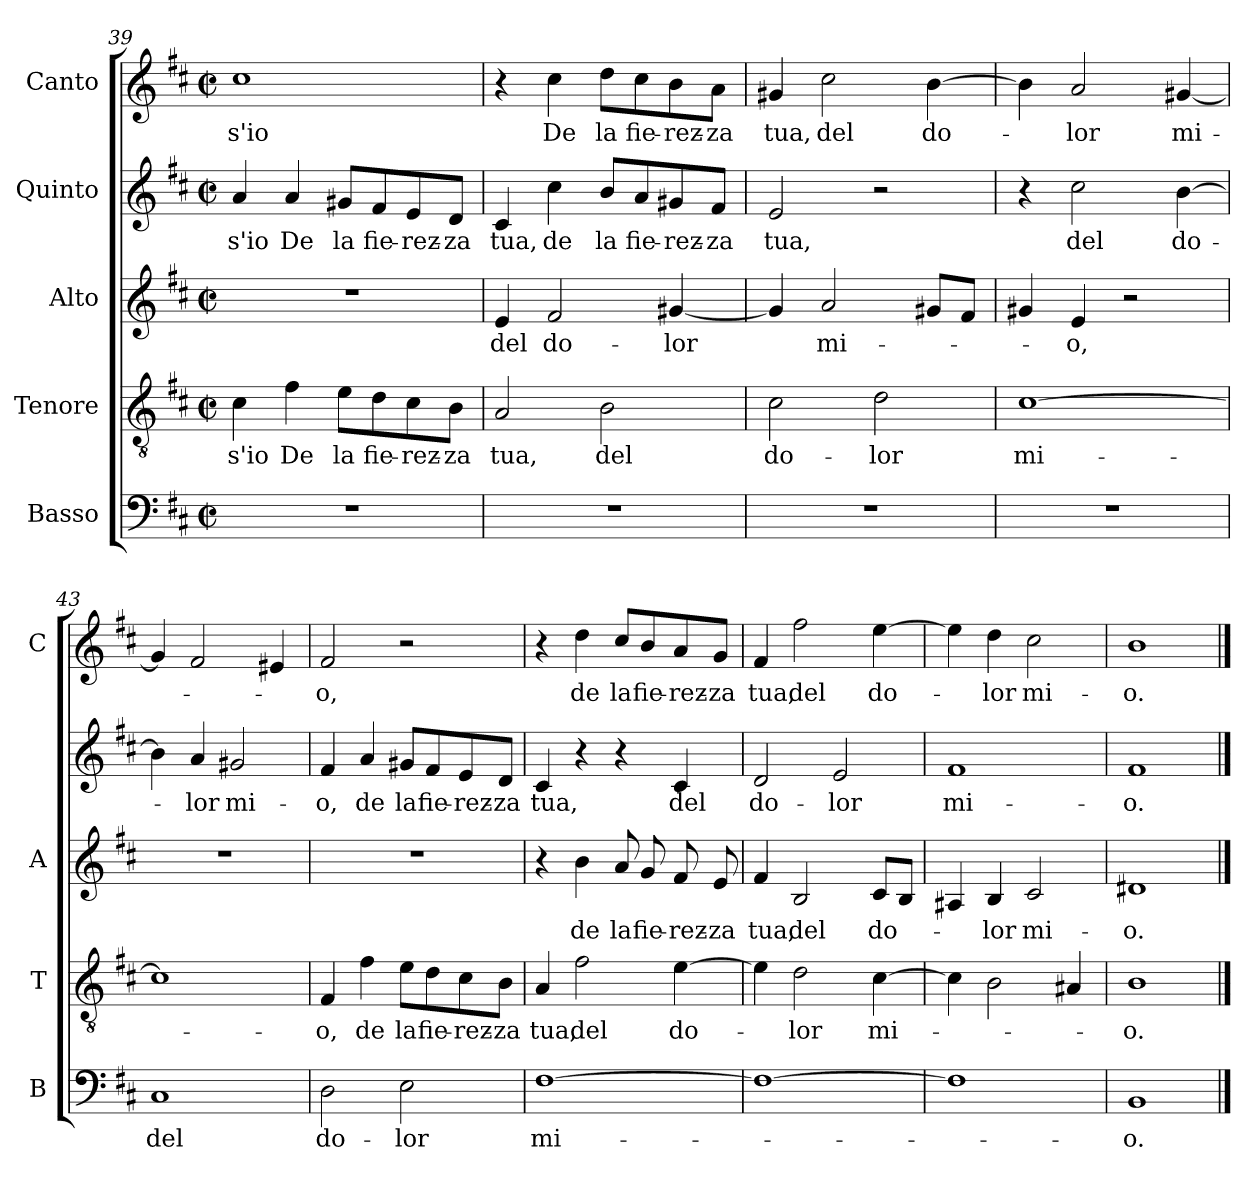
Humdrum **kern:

**kern	**text	**kern	**text	**kern	**text	**kern	**text	**kern	**text
*part5	*part5	*part4	*part4	*part3	*part3	*part2	*part2	*part1	*part1
*staff5	*staff5	*staff4	*staff4	*staff3	*staff3	*staff2	*staff2	*staff1	*staff1
*I"Basso	*	*I"Tenore	*	*I"Alto	*	*I"Quinto	*	*I"Canto	*
*I'B	*	*I'T	*	*I'A	*	*	*	*I'C	*
*clefF4	*	*clefGv2	*	*clefG2	*	*clefG2	*	*clefG2	*
*k[f#c#]	*	*k[f#c#]	*	*k[f#c#]	*	*k[f#c#]	*	*k[f#c#]	*
*D:	*	*D:	*	*D:	*	*D:	*	*D:	*
*M2/2	*	*M2/2	*	*M2/2	*	*M2/2	*	*M2/2	*
*met(c|)	*	*met(c|)	*	*met(c|)	*	*met(c|)	*	*met(c|)	*
=39	=39	=39	=39	=39	=39	=39	=39	=39	=39
1r	.	4c#\	-s'io	1r	.	4a/	-s'io	1cc#	-s'io
.	.	4f#\	De	.	.	4a/	De	.	.
.	.	8e\L	la	.	.	8g#X/L	la	.	.
.	.	8d\	fie-	.	.	8f#/	fie-	.	.
.	.	8c#\	-rez-	.	.	8e/	-rez-	.	.
.	.	8B\J	-za	.	.	8d/J	-za	.	.
=40	=40	=40	=40	=40	=40	=40	=40	=40	=40
1r	.	2A/	tua,	4e/	del	4c#/	tua,	4r	.
.	.	.	.	2f#/	do-	4cc#\	de	4cc#\	De
.	.	2B\	del	.	.	8b/L	la	8dd\L	la
.	.	.	.	.	.	8a/	fie-	8cc#\	fie-
.	.	.	.	[4g#X/	-lor	8g#X/	-rez-	8b\	-rez-
.	.	.	.	.	.	8f#/J	-za	8a\J	-za
=41	=41	=41	=41	=41	=41	=41	=41	=41	=41
1r	.	2c#\	do-	4g#/]	.	2e/	tua,	4g#X/	tua,
.	.	.	.	2a/	mi-	.	.	2cc#\	del
.	.	2d\	-lor	.	.	2r	.	.	.
.	.	.	.	8g#X/L	.	.	.	[4b\	do-
.	.	.	.	8f#/J	.	.	.	.	.
=42	=42	=42	=42	=42	=42	=42	=42	=42	=42
1r	.	[1c#	mi-	4g#X/	.	4r	.	4b\]	.
.	.	.	.	4e/	-o,	2cc#\	del	2a/	-lor
.	.	.	.	2r	.	.	.	.	.
.	.	.	.	.	.	[4b\	do-	[4g#X/	mi-
!!LO:LB:g=z
=43	=43	=43	=43	=43	=43	=43	=43	=43	=43
1C#	del	1c#]	.	1r	.	4b\]	.	4g#/]	.
.	.	.	.	.	.	4a/	-lor	2f#/	.
.	.	.	.	.	.	2g#X/	mi-	.	.
.	.	.	.	.	.	.	.	4e#X/	.
=44	=44	=44	=44	=44	=44	=44	=44	=44	=44
2D\	do-	4F#/	-o,	1r	.	4f#/	-o,	2f#/	-o,
.	.	4f#\	de	.	.	4a/	de	.	.
2E\	-lor	8e\L	la	.	.	8g#X/L	la	2r	.
.	.	8d\	fie-	.	.	8f#/	fie-	.	.
.	.	8c#\	-rez-	.	.	8e/	-rez-	.	.
.	.	8B\J	-za	.	.	8d/J	-za	.	.
=45	=45	=45	=45	=45	=45	=45	=45	=45	=45
[1F#	mi-	4A/	tua,	4r	.	4c#/	tua,	4r	.
.	.	2f#\	del	4b\	de	4r	.	4dd\	de
.	.	.	.	8a/	la	4r	.	8cc#/L	la
.	.	.	.	8g/	fie-	.	.	8b/	fie-
.	.	[4e\	do-	8f#/	-rez-	4c#/	del	8a/	-rez-
.	.	.	.	8e/	-za	.	.	8g/J	-za
=46	=46	=46	=46	=46	=46	=46	=46	=46	=46
1F#_	.	4e\]	.	4f#/	tua,	2d/	do-	4f#/	tua,
.	.	2d\	-lor	2B/	del	.	.	2ff#\	del
.	.	.	.	.	.	2e/	-lor	.	.
.	.	[4c#\	mi-	8c#/L	do-	.	.	[4ee\	do-
.	.	.	.	8B/J	.	.	.	.	.
=47	=47	=47	=47	=47	=47	=47	=47	=47	=47
1F#]	.	4c#\]	.	4A#X/	.	1f#	mi-	4ee\]	.
.	.	2B\	.	4B/	-lor	.	.	4dd\	-lor
.	.	.	.	2c#/	mi-	.	.	2cc#\	mi-
.	.	4A#X/	.	.	.	.	.	.	.
=48	=48	=48	=48	=48	=48	=48	=48	=48	=48
1BB	-o.	1B	-o.	1d#X	-o.	1f#	-o.	1b	-o.
==	==	==	==	==	==	==	==	==	==
*-	*-	*-	*-	*-	*-	*-	*-	*-	*-
